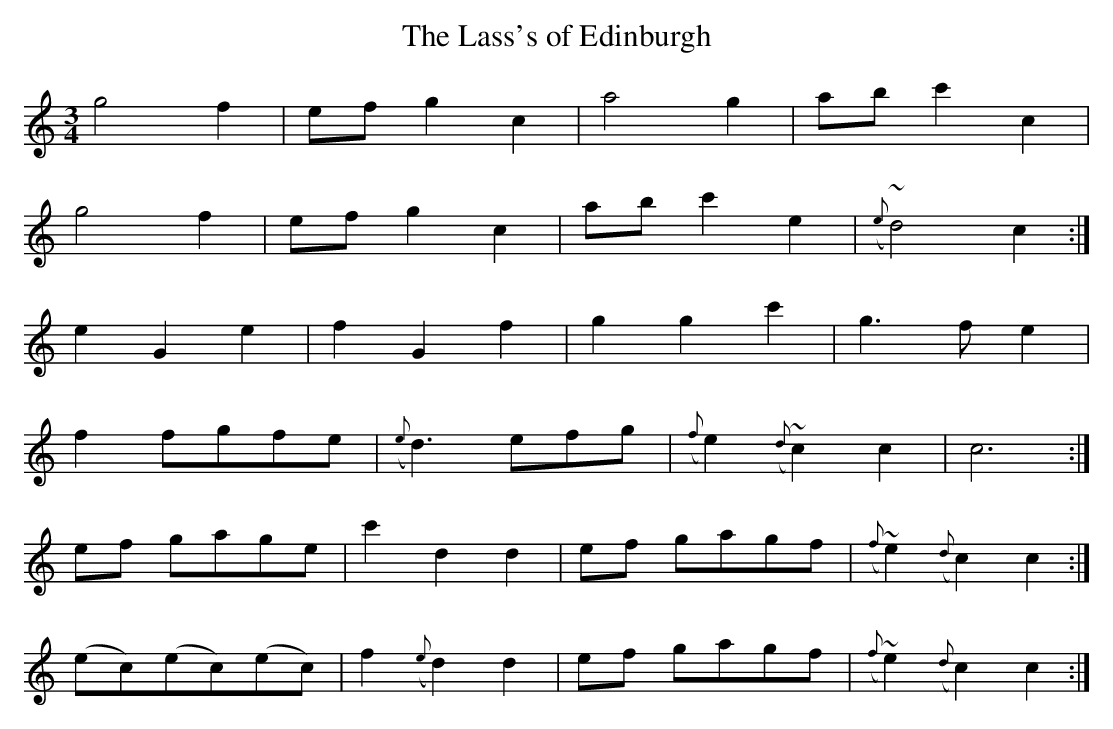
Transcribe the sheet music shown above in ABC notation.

X:1
T:The Lass's of Edinburgh
M:3/4
L:1/8
3/4=60
K:C
 g4      f2 |    ef    g2  c2|    a4           g2 |     ab       c'2 c2 |
 g4      f2 |    ef    g2  c2|    ab       c'2 e2 |({e}~d4)          c2:|
 e2  G2  e2 |    f2    G2  f2|    g2       g2  c'2|     g3       f   e2 |
 f2  fgfe   |({e}d3)      efg|({f}e2) ({d}~c2) c2 |     c6             :|
 ef  gage   |    c'2   d2  d2|    ef       gagf   |({f}~e2) ({d}c2)  c2:|
(ec)(ec)(ec)|    f2({e}d2) d2|    ef       gagf   |({f}~e2) ({d}c2)  c2:|
